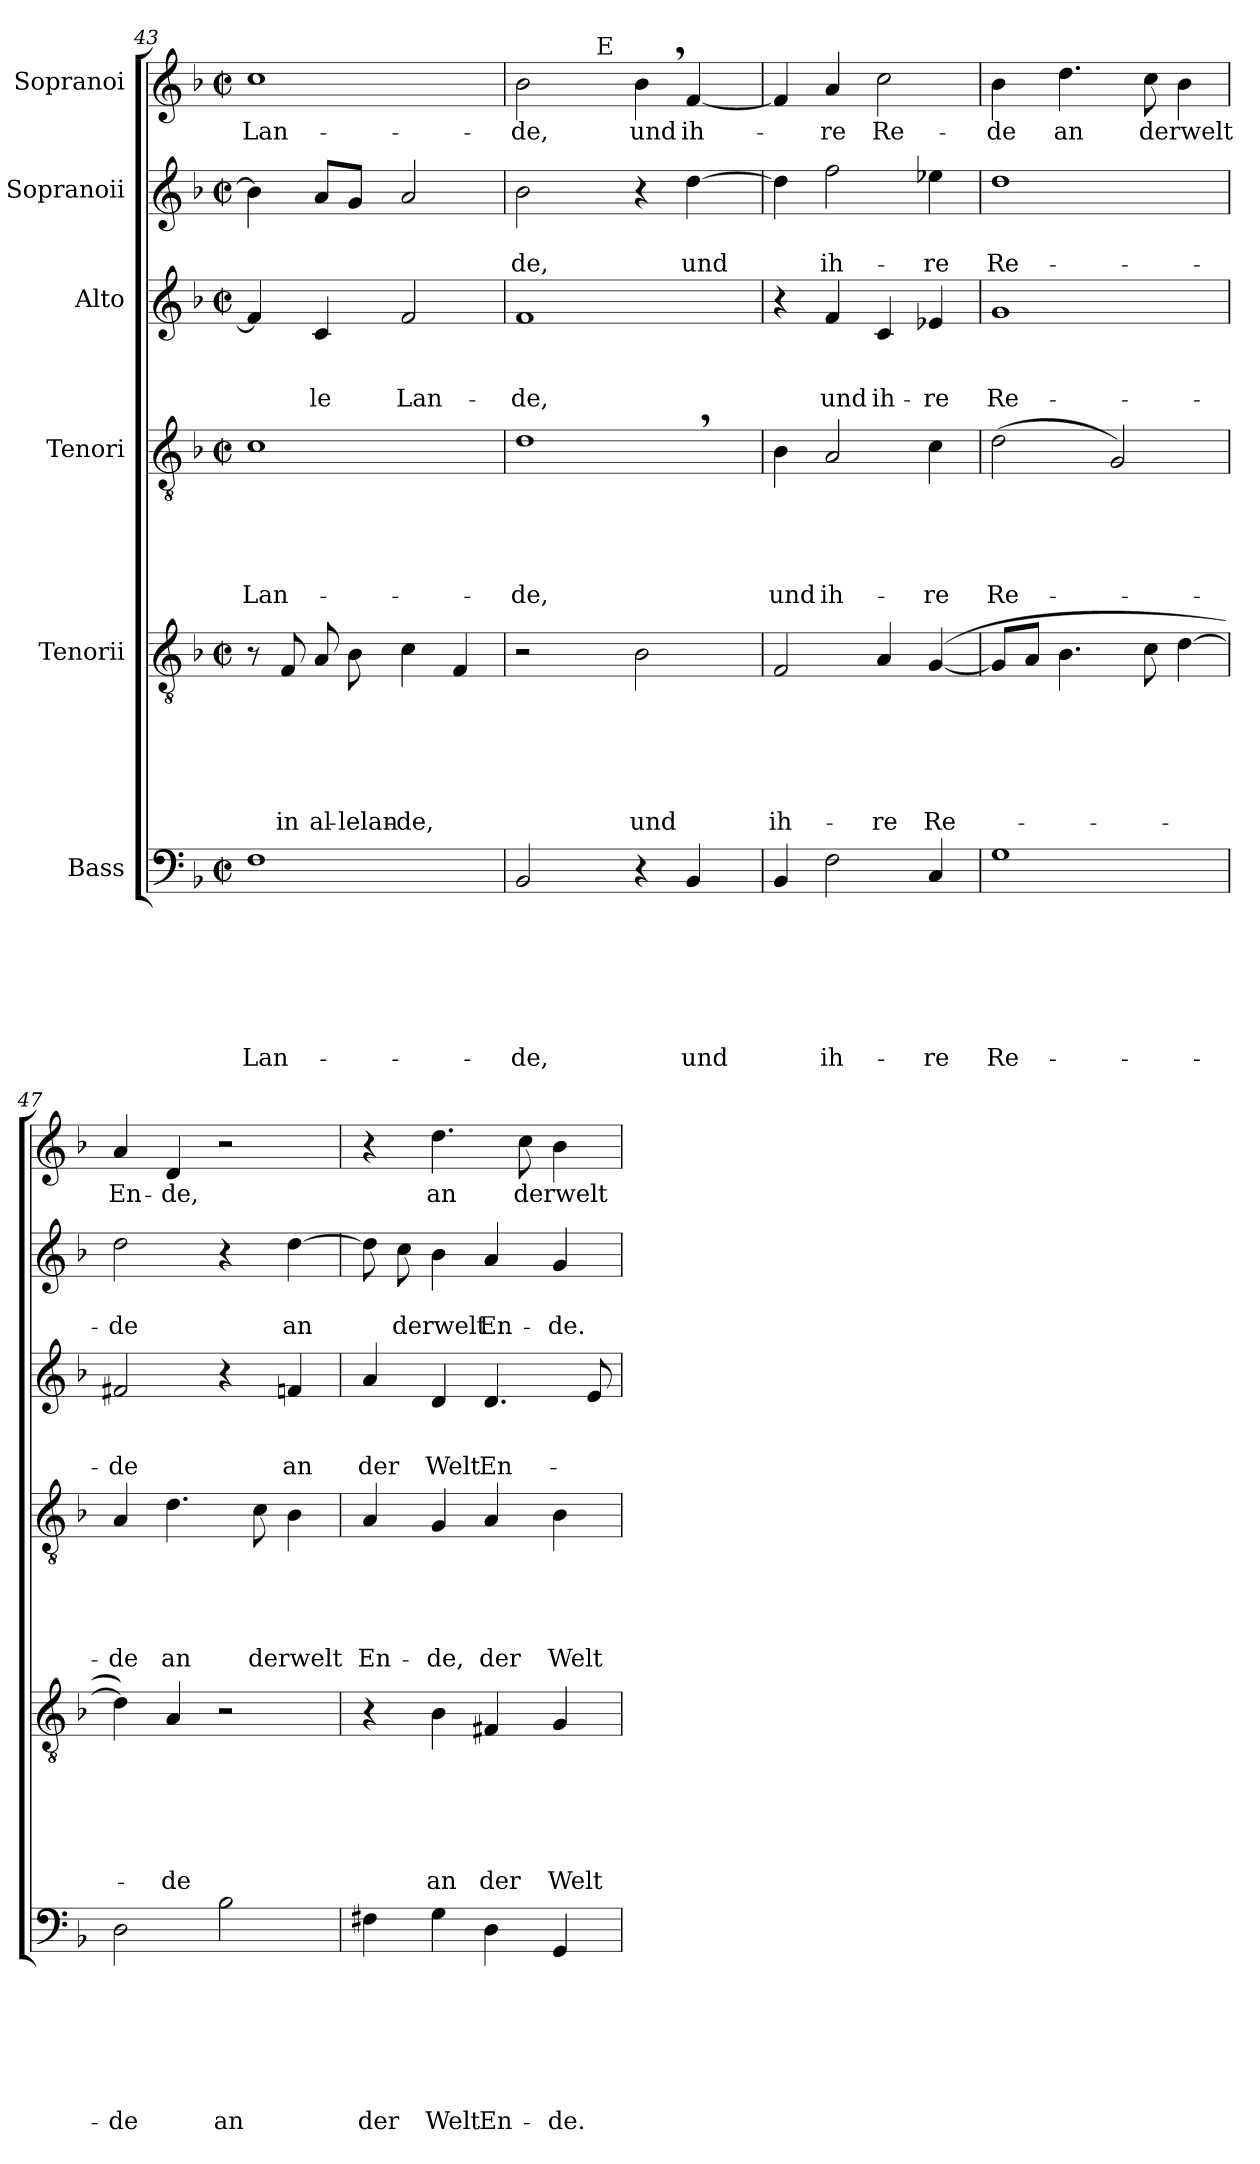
**kern	**text	**text	**text	**text	**text	**text	**text	**kern	**text	**text	**text	**text	**text	**text	**kern	**text	**text	**text	**text	**text	**kern	**text	**text	**text	**kern	**text	**text	**kern	**text
*part6	*part6	*part6	*part6	*part6	*part6	*part6	*part6	*part5	*part5	*part5	*part5	*part5	*part5	*part5	*part4	*part4	*part4	*part4	*part4	*part4	*part3	*part3	*part3	*part3	*part2	*part2	*part2	*part1	*part1
*staff6	*staff6	*staff6	*staff6	*staff6	*staff6	*staff6	*staff6	*staff5	*staff5	*staff5	*staff5	*staff5	*staff5	*staff5	*staff4	*staff4	*staff4	*staff4	*staff4	*staff4	*staff3	*staff3	*staff3	*staff3	*staff2	*staff2	*staff2	*staff1	*staff1
*I"Bass	*	*	*	*	*	*	*	*I"Tenorii	*	*	*	*	*	*	*I"Tenori	*	*	*	*	*	*I"Alto	*	*	*	*I"Sopranoii	*	*	*I"Sopranoi	*
*clefF4	*	*	*	*	*	*	*	*clefGv2	*	*	*	*	*	*	*clefGv2	*	*	*	*	*	*clefG2	*	*	*	*clefG2	*	*	*clefG2	*
*	*	*	*	*	*	*	*	*	*	*	*	*	*	*	*	*	*	*	*	*	*ITrd-3c-5	*	*	*	*	*	*	*ITrd-3c-5	*
*k[b-]	*	*	*	*	*	*	*	*k[b-]	*	*	*	*	*	*	*k[b-]	*	*	*	*	*	*k[b-e-]	*	*	*	*k[b-]	*	*	*k[b-e-]	*
*F:	*	*	*	*	*	*	*	*F:	*	*	*	*	*	*	*F:	*	*	*	*	*	*B-:	*	*	*	*F:	*	*	*B-:	*
*M2/2	*	*	*	*	*	*	*	*M2/2	*	*	*	*	*	*	*M2/2	*	*	*	*	*	*M2/2	*	*	*	*M2/2	*	*	*M2/2	*
*met(c|)	*	*	*	*	*	*	*	*met(c|)	*	*	*	*	*	*	*met(c|)	*	*	*	*	*	*met(c|)	*	*	*	*met(c|)	*	*	*met(c|)	*
=43	=43	=43	=43	=43	=43	=43	=43	=43	=43	=43	=43	=43	=43	=43	=43	=43	=43	=43	=43	=43	=43	=43	=43	=43	=43	=43	=43	=43	=43
!	!	!	!	!	!	!	!LO:LY:b	!	!	!	!	!	!	!	!	!	!	!	!	!LO:LY:b	!	!	!	!	!	!	!	!	!LO:LY:b
1F	.	.	.	.	.	.	Lan-	8r	.	.	.	.	.	.	1c	.	.	.	.	Lan-	4b-/]	.	.	.	4b-\]	.	.	1ff	Lan-
!	!	!	!	!	!	!	!	!	!	!	!	!	!	!LO:LY:b	!	!	!	!	!	!	!	!	!	!	!	!	!	!	!
.	.	.	.	.	.	.	.	8F/	.	.	.	.	.	in	.	.	.	.	.	.	.	.	.	.	.	.	.	.	.
!	!	!	!	!	!	!	!	!	!	!	!	!	!	!LO:LY:b	!	!	!	!	!	!	!	!	!	!LO:LY:b	!	!	!	!	!
.	.	.	.	.	.	.	.	8A/	.	.	.	.	.	al-	.	.	.	.	.	.	4f/	.	.	-le	8a/L	.	.	.	.
!	!	!	!	!	!	!	!	!	!	!	!	!	!	!LO:LY:b	!	!	!	!	!	!	!	!	!	!	!	!	!	!	!
.	.	.	.	.	.	.	.	8B-\	.	.	.	.	.	-lelan-	.	.	.	.	.	.	.	.	.	.	8g/J	.	.	.	.
!	!	!	!	!	!	!	!	!	!	!	!	!	!	!LO:LY:b	!	!	!	!	!	!	!	!	!	!LO:LY:b	!	!	!	!	!
.	.	.	.	.	.	.	.	4c\	.	.	.	.	.	-de,	.	.	.	.	.	.	2b-/	.	.	Lan-	2a/	.	.	.	.
.	.	.	.	.	.	.	.	4F/	.	.	.	.	.	.	.	.	.	.	.	.	.	.	.	.	.	.	.	.	.
=44	=44	=44	=44	=44	=44	=44	=44	=44	=44	=44	=44	=44	=44	=44	=44	=44	=44	=44	=44	=44	=44	=44	=44	=44	=44	=44	=44	=44	=44
!	!	!	!	!	!	!	!LO:LY:b	!	!	!	!	!	!	!	!	!	!	!	!	!LO:LY:b	!	!	!	!LO:LY:b	!	!	!LO:LY:b	!	!LO:LY:b
*	*	*	*	*	*	*	*	*	*	*	*	*	*	*	*	*	*	*	*	*	*	*	*	*	*	*	*	*^	*
2BB-/	.	.	.	.	.	.	-de,	2r	.	.	.	.	.	.	1d,>	.	.	.	.	-de,	1b-	.	.	-de,	2b-\	.	-de,	2ee-\	4ryy	-de,
.	.	.	.	.	.	.	.	.	.	.	.	.	.	.	.	.	.	.	.	.	.	.	.	.	.	.	.	.	16.ryy	.
!	!	!	!	!	!	!	!	!	!	!	!	!	!	!	!	!	!	!	!	!	!	!	!	!	!	!	!	!	!LO:TX:a:t=E	!
.	.	.	.	.	.	.	.	.	.	.	.	.	.	.	.	.	.	.	.	.	.	.	.	.	.	.	.	.	2ryy	.
!	!	!	!	!	!	!	!	!	!	!	!	!	!	!LO:LY:b	!	!	!	!	!	!	!	!	!	!	!	!	!	!	!	!LO:LY:b
4r	.	.	.	.	.	.	.	2B-\	.	.	.	.	.	und	.	.	.	.	.	.	.	.	.	.	4r	.	.	4ee-,>\	.	und
!	!	!	!	!	!	!	!LO:LY:b	!	!	!	!	!	!	!	!	!	!	!	!	!	!	!	!	!	!	!	!LO:LY:b	!	!	!LO:LY:b
4BB-/	.	.	.	.	.	.	und	.	.	.	.	.	.	.	.	.	.	.	.	.	.	.	.	.	[<4dd\	.	und	[<4b-/	.	ih-
.	.	.	.	.	.	.	.	.	.	.	.	.	.	.	.	.	.	.	.	.	.	.	.	.	.	.	.	.	8ryy	.
.	.	.	.	.	.	.	.	.	.	.	.	.	.	.	.	.	.	.	.	.	.	.	.	.	.	.	.	.	32ryy	.
!!LO:LB:g=z
=45	=45	=45	=45	=45	=45	=45	=45	=45	=45	=45	=45	=45	=45	=45	=45	=45	=45	=45	=45	=45	=45	=45	=45	=45	=45	=45	=45	=45	=45	=45
!	!	!	!	!	!	!	!	!	!	!	!	!	!	!LO:LY:b	!	!	!	!	!	!LO:LY:b	!	!	!	!	!	!	!	!	!	!
*	*	*	*	*	*	*	*	*	*	*	*	*	*	*	*	*	*	*	*	*	*	*	*	*	*	*	*	*v	*v	*
4BB-/	.	.	.	.	.	.	.	2F/	.	.	.	.	.	ih-	4B-\	.	.	.	.	und	4r	.	.	.	4dd\]	.	.	4b-/]	.
!	!	!	!	!	!	!	!LO:LY:b	!	!	!	!	!	!	!	!	!	!	!	!	!LO:LY:b	!	!	!	!LO:LY:b	!	!	!LO:LY:b	!	!LO:LY:b
2F\	.	.	.	.	.	.	ih-	.	.	.	.	.	.	.	2A/	.	.	.	.	ih-	4b-/	.	.	und	2ff\	.	ih-	4dd/	-re
!	!	!	!	!	!	!	!	!	!	!	!	!	!	!LO:LY:b	!	!	!	!	!	!	!	!	!	!LO:LY:b	!	!	!	!	!LO:LY:b
.	.	.	.	.	.	.	.	4A/	.	.	.	.	.	-re	.	.	.	.	.	.	4f/	.	.	ih-	.	.	.	2ff\	Re-
!	!	!	!	!	!	!	!LO:LY:b	!	!	!	!	!	!	!LO:LY:b	!	!	!	!	!	!LO:LY:b	!	!	!	!LO:LY:b	!	!	!LO:LY:b	!	!
4C/	.	.	.	.	.	.	-re	([<4G/	.	.	.	.	.	Re-	4c\	.	.	.	.	-re	4a-X/	.	.	-re	4ee-X\	.	-re	.	.
=46	=46	=46	=46	=46	=46	=46	=46	=46	=46	=46	=46	=46	=46	=46	=46	=46	=46	=46	=46	=46	=46	=46	=46	=46	=46	=46	=46	=46	=46
!	!	!	!	!	!	!	!LO:LY:b	!	!	!	!	!	!	!	!	!	!	!	!	!LO:LY:b	!	!	!	!LO:LY:b	!	!	!LO:LY:b	!	!LO:LY:b
1G	.	.	.	.	.	.	Re-	8G/L]	.	.	.	.	.	.	(>2d\	.	.	.	.	Re-	1cc	.	.	Re-	1dd	.	Re-	4ee-\	-de
.	.	.	.	.	.	.	.	8A/J	.	.	.	.	.	.	.	.	.	.	.	.	.	.	.	.	.	.	.	.	.
!	!	!	!	!	!	!	!	!	!	!	!	!	!	!	!	!	!	!	!	!	!	!	!	!	!	!	!	!	!LO:LY:b
.	.	.	.	.	.	.	.	4.B-\	.	.	.	.	.	.	.	.	.	.	.	.	.	.	.	.	.	.	.	4.gg\	an
.	.	.	.	.	.	.	.	.	.	.	.	.	.	.	2G/)	.	.	.	.	.	.	.	.	.	.	.	.	.	.
!	!	!	!	!	!	!	!	!	!	!	!	!	!	!	!	!	!	!	!	!	!	!	!	!	!	!	!	!	!LO:LY:b
.	.	.	.	.	.	.	.	8c\	.	.	.	.	.	.	.	.	.	.	.	.	.	.	.	.	.	.	.	8ff\	derwelt
.	.	.	.	.	.	.	.	[>4d\	.	.	.	.	.	.	.	.	.	.	.	.	.	.	.	.	.	.	.	4ee-\	.
=47	=47	=47	=47	=47	=47	=47	=47	=47	=47	=47	=47	=47	=47	=47	=47	=47	=47	=47	=47	=47	=47	=47	=47	=47	=47	=47	=47	=47	=47
!	!	!	!	!	!	!	!LO:LY:b	!	!	!	!	!	!	!	!	!	!	!	!	!LO:LY:b	!	!	!	!LO:LY:b	!	!	!LO:LY:b	!	!LO:LY:b
2D\	.	.	.	.	.	.	-de	4d\])	.	.	.	.	.	.	4A/	.	.	.	.	-de	2bn/	.	.	-de	2dd\	.	-de	4dd/	En-
!	!	!	!	!	!	!	!	!	!	!	!	!	!	!LO:LY:b	!	!	!	!	!	!LO:LY:b	!	!	!	!	!	!	!	!	!LO:LY:b
.	.	.	.	.	.	.	.	4A/	.	.	.	.	.	-de	4.d\	.	.	.	.	an	.	.	.	.	.	.	.	4g/	-de,
!	!	!	!	!	!	!	!LO:LY:b	!	!	!	!	!	!	!	!	!	!	!	!	!	!	!	!	!	!	!	!	!	!
2B-\	.	.	.	.	.	.	an	2r	.	.	.	.	.	.	.	.	.	.	.	.	4r	.	.	.	4r	.	.	2r	.
!	!	!	!	!	!	!	!	!	!	!	!	!	!	!	!	!	!	!	!	!LO:LY:b	!	!	!	!	!	!	!	!	!
.	.	.	.	.	.	.	.	.	.	.	.	.	.	.	8c\	.	.	.	.	derwelt	.	.	.	.	.	.	.	.	.
!	!	!	!	!	!	!	!	!	!	!	!	!	!	!	!	!	!	!	!	!	!	!	!	!LO:LY:b	!	!	!LO:LY:b	!	!
.	.	.	.	.	.	.	.	.	.	.	.	.	.	.	4B-\	.	.	.	.	.	4b-X/	.	.	an	[>4dd\	.	an	.	.
=48	=48	=48	=48	=48	=48	=48	=48	=48	=48	=48	=48	=48	=48	=48	=48	=48	=48	=48	=48	=48	=48	=48	=48	=48	=48	=48	=48	=48	=48
!	!	!	!	!	!	!	!LO:LY:b	!	!	!	!	!	!	!	!	!	!	!	!	!LO:LY:b	!	!	!	!LO:LY:b	!	!	!	!	!
4F#X\	.	.	.	.	.	.	der	4r	.	.	.	.	.	.	4A/	.	.	.	.	En-	4dd/	.	.	der	8dd\]	.	.	4r	.
!	!	!	!	!	!	!	!	!	!	!	!	!	!	!	!	!	!	!	!	!	!	!	!	!	!	!	!LO:LY:b	!	!
.	.	.	.	.	.	.	.	.	.	.	.	.	.	.	.	.	.	.	.	.	.	.	.	.	8cc\	.	derwelt	.	.
!	!	!	!	!	!	!	!LO:LY:b	!	!	!	!	!	!	!LO:LY:b	!	!	!	!	!	!LO:LY:b	!	!	!	!LO:LY:b	!	!	!	!	!LO:LY:b
4G\	.	.	.	.	.	.	Welt	4B-\	.	.	.	.	.	an	4G/	.	.	.	.	-de,	4g/	.	.	Welt	4b-\	.	.	4.gg\	an
!	!	!	!	!	!	!	!LO:LY:b	!	!	!	!	!	!	!LO:LY:b	!	!	!	!	!	!LO:LY:b	!	!	!	!LO:LY:b	!	!	!LO:LY:b	!	!
4D\	.	.	.	.	.	.	En-	4F#X/	.	.	.	.	.	der	4A/	.	.	.	.	der	4.g/	.	.	En-	4a/	.	En-	.	.
!	!	!	!	!	!	!	!	!	!	!	!	!	!	!	!	!	!	!	!	!	!	!	!	!	!	!	!	!	!LO:LY:b
.	.	.	.	.	.	.	.	.	.	.	.	.	.	.	.	.	.	.	.	.	.	.	.	.	.	.	.	8ff\	derwelt
!	!	!	!	!	!	!	!LO:LY:b	!	!	!	!	!	!	!LO:LY:b	!	!	!	!	!	!LO:LY:b	!	!	!	!	!	!	!LO:LY:b	!	!
4GG/	.	.	.	.	.	.	-de.	4G/	.	.	.	.	.	Welt	4B-\	.	.	.	.	Welt	.	.	.	.	4g/	.	-de.	4ee-\	.
.	.	.	.	.	.	.	.	.	.	.	.	.	.	.	.	.	.	.	.	.	8a/	.	.	.	.	.	.	.	.
=	=	=	=	=	=	=	=	=	=	=	=	=	=	=	=	=	=	=	=	=	=	=	=	=	=	=	=	=	=
*-	*-	*-	*-	*-	*-	*-	*-	*-	*-	*-	*-	*-	*-	*-	*-	*-	*-	*-	*-	*-	*-	*-	*-	*-	*-	*-	*-	*-	*-
